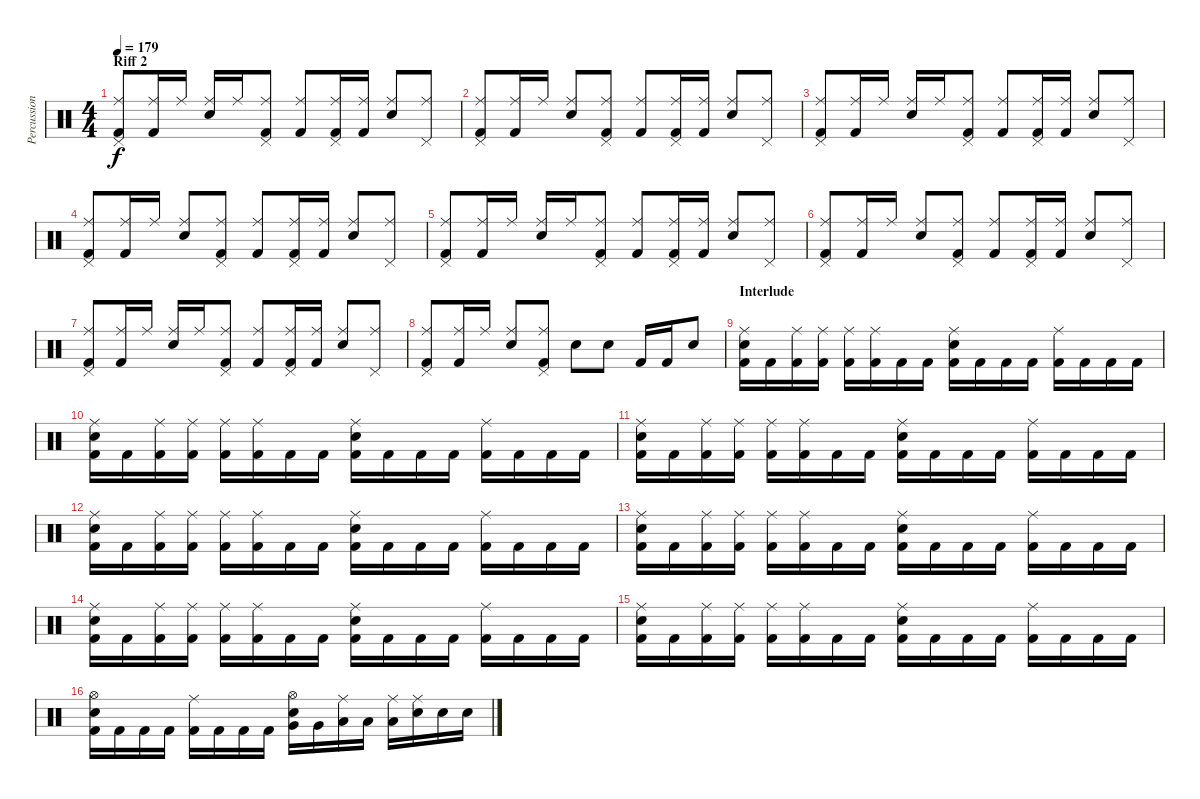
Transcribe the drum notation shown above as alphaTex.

\track ("Percussion" "Percussion") {instrument percussion}
\staff {score}
\articulation defaults
\ts (4 4)
\section ("" "Riff 2")
\tempo 179
\clef neutral
\ks c
("Pedal Hi-Hat (hit)" "Ride (middle)" "Kick (hit) 2").8{dy f} ("Ride (middle)" "Kick (hit) 2").16 "Ride (middle)".16 ("Ride (middle)" "Electric Snare (hit)").16 "Ride (middle)".16 ("Pedal Hi-Hat (hit)" "Ride (middle)" "Kick (hit) 2").8 ("Ride (middle)" "Kick (hit) 2").8 ("Pedal Hi-Hat (hit)" "Ride (middle)" "Kick (hit) 2").16 ("Ride (middle)" "Kick (hit) 2").16 ("Ride (middle)" "Electric Snare (hit)").8 ("Pedal Hi-Hat (hit)" "Ride (middle)").8 |
("Pedal Hi-Hat (hit)" "Ride (middle)" "Kick (hit) 2").8 ("Ride (middle)" "Kick (hit) 2").16 "Ride (middle)".16 ("Ride (middle)" "Electric Snare (hit)").8 ("Pedal Hi-Hat (hit)" "Ride (middle)" "Kick (hit) 2").8 ("Ride (middle)" "Kick (hit) 2").8 ("Pedal Hi-Hat (hit)" "Ride (middle)" "Kick (hit) 2").16 ("Ride (middle)" "Kick (hit) 2").16 ("Ride (middle)" "Electric Snare (hit)").8 ("Pedal Hi-Hat (hit)" "Ride (middle)").8 |
("Pedal Hi-Hat (hit)" "Ride (middle)" "Kick (hit) 2").8 ("Ride (middle)" "Kick (hit) 2").16 "Ride (middle)".16 ("Ride (middle)" "Electric Snare (hit)").16 "Ride (middle)".16 ("Pedal Hi-Hat (hit)" "Ride (middle)" "Kick (hit) 2").8 ("Ride (middle)" "Kick (hit) 2").8 ("Pedal Hi-Hat (hit)" "Ride (middle)" "Kick (hit) 2").16 ("Ride (middle)" "Kick (hit) 2").16 ("Ride (middle)" "Electric Snare (hit)").8 ("Pedal Hi-Hat (hit)" "Ride (middle)").8 |
("Pedal Hi-Hat (hit)" "Ride (middle)" "Kick (hit) 2").8 ("Ride (middle)" "Kick (hit) 2").16 "Ride (middle)".16 ("Ride (middle)" "Electric Snare (hit)").8 ("Pedal Hi-Hat (hit)" "Ride (middle)" "Kick (hit) 2").8 ("Ride (middle)" "Kick (hit) 2").8 ("Pedal Hi-Hat (hit)" "Ride (middle)" "Kick (hit) 2").16 ("Ride (middle)" "Kick (hit) 2").16 ("Ride (middle)" "Electric Snare (hit)").8 ("Pedal Hi-Hat (hit)" "Ride (middle)").8 |
("Pedal Hi-Hat (hit)" "Ride (middle)" "Kick (hit) 2").8 ("Ride (middle)" "Kick (hit) 2").16 "Ride (middle)".16 ("Ride (middle)" "Electric Snare (hit)").16 "Ride (middle)".16 ("Pedal Hi-Hat (hit)" "Ride (middle)" "Kick (hit) 2").8 ("Ride (middle)" "Kick (hit) 2").8 ("Pedal Hi-Hat (hit)" "Ride (middle)" "Kick (hit) 2").16 ("Ride (middle)" "Kick (hit) 2").16 ("Ride (middle)" "Electric Snare (hit)").8 ("Pedal Hi-Hat (hit)" "Ride (middle)").8 |
("Pedal Hi-Hat (hit)" "Ride (middle)" "Kick (hit) 2").8 ("Ride (middle)" "Kick (hit) 2").16 "Ride (middle)".16 ("Ride (middle)" "Electric Snare (hit)").8 ("Pedal Hi-Hat (hit)" "Ride (middle)" "Kick (hit) 2").8 ("Ride (middle)" "Kick (hit) 2").8 ("Pedal Hi-Hat (hit)" "Ride (middle)" "Kick (hit) 2").16 ("Ride (middle)" "Kick (hit) 2").16 ("Ride (middle)" "Electric Snare (hit)").8 ("Pedal Hi-Hat (hit)" "Ride (middle)").8 |
("Pedal Hi-Hat (hit)" "Ride (middle)" "Kick (hit) 2").8 ("Ride (middle)" "Kick (hit) 2").16 "Ride (middle)".16 ("Ride (middle)" "Electric Snare (hit)").16 "Ride (middle)".16 ("Pedal Hi-Hat (hit)" "Ride (middle)" "Kick (hit) 2").8 ("Ride (middle)" "Kick (hit) 2").8 ("Pedal Hi-Hat (hit)" "Ride (middle)" "Kick (hit) 2").16 ("Ride (middle)" "Kick (hit) 2").16 ("Ride (middle)" "Electric Snare (hit)").8 ("Pedal Hi-Hat (hit)" "Ride (middle)").8 |
("Pedal Hi-Hat (hit)" "Ride (middle)" "Kick (hit) 2").8 ("Ride (middle)" "Kick (hit) 2").16 "Ride (middle)".16 ("Ride (middle)" "Electric Snare (hit)").8 ("Pedal Hi-Hat (hit)" "Ride (middle)" "Kick (hit) 2").8 "Electric Snare (hit)".8 "Electric Snare (hit)".8 "Kick (hit) 2".16 "Kick (hit) 2".16 "Electric Snare (hit)".8 |
\section ("" "Interlude")
("Electric Snare (hit)" "Ride (middle)" "Kick (hit) 2").16 "Kick (hit) 2".16 ("Ride (middle)" "Kick (hit) 2").16 ("Ride (middle)" "Kick (hit) 2").16 ("Ride (middle)" "Kick (hit) 2").16 ("Ride (middle)" "Kick (hit) 2").16 "Kick (hit) 2".16 "Kick (hit) 2".16 ("Electric Snare (hit)" "Ride (middle)" "Kick (hit) 2").16 "Kick (hit) 2".16 "Kick (hit) 2".16 "Kick (hit) 2".16 ("Ride (middle)" "Kick (hit) 2").16 "Kick (hit) 2".16 "Kick (hit) 2".16 "Kick (hit) 2".16 |
("Electric Snare (hit)" "Ride (middle)" "Kick (hit) 2").16 "Kick (hit) 2".16 ("Ride (middle)" "Kick (hit) 2").16 ("Ride (middle)" "Kick (hit) 2").16 ("Ride (middle)" "Kick (hit) 2").16 ("Ride (middle)" "Kick (hit) 2").16 "Kick (hit) 2".16 "Kick (hit) 2".16 ("Electric Snare (hit)" "Ride (middle)" "Kick (hit) 2").16 "Kick (hit) 2".16 "Kick (hit) 2".16 "Kick (hit) 2".16 ("Ride (middle)" "Kick (hit) 2").16 "Kick (hit) 2".16 "Kick (hit) 2".16 "Kick (hit) 2".16 |
("Electric Snare (hit)" "Ride (middle)" "Kick (hit) 2").16 "Kick (hit) 2".16 ("Ride (middle)" "Kick (hit) 2").16 ("Ride (middle)" "Kick (hit) 2").16 ("Ride (middle)" "Kick (hit) 2").16 ("Ride (middle)" "Kick (hit) 2").16 "Kick (hit) 2".16 "Kick (hit) 2".16 ("Electric Snare (hit)" "Ride (middle)" "Kick (hit) 2").16 "Kick (hit) 2".16 "Kick (hit) 2".16 "Kick (hit) 2".16 ("Ride (middle)" "Kick (hit) 2").16 "Kick (hit) 2".16 "Kick (hit) 2".16 "Kick (hit) 2".16 |
("Electric Snare (hit)" "Ride (middle)" "Kick (hit) 2").16 "Kick (hit) 2".16 ("Ride (middle)" "Kick (hit) 2").16 ("Ride (middle)" "Kick (hit) 2").16 ("Ride (middle)" "Kick (hit) 2").16 ("Ride (middle)" "Kick (hit) 2").16 "Kick (hit) 2".16 "Kick (hit) 2".16 ("Electric Snare (hit)" "Ride (middle)" "Kick (hit) 2").16 "Kick (hit) 2".16 "Kick (hit) 2".16 "Kick (hit) 2".16 ("Ride (middle)" "Kick (hit) 2").16 "Kick (hit) 2".16 "Kick (hit) 2".16 "Kick (hit) 2".16 |
("Electric Snare (hit)" "Ride (middle)" "Kick (hit) 2").16 "Kick (hit) 2".16 ("Ride (middle)" "Kick (hit) 2").16 ("Ride (middle)" "Kick (hit) 2").16 ("Ride (middle)" "Kick (hit) 2").16 ("Ride (middle)" "Kick (hit) 2").16 "Kick (hit) 2".16 "Kick (hit) 2".16 ("Electric Snare (hit)" "Ride (middle)" "Kick (hit) 2").16 "Kick (hit) 2".16 "Kick (hit) 2".16 "Kick (hit) 2".16 ("Ride (middle)" "Kick (hit) 2").16 "Kick (hit) 2".16 "Kick (hit) 2".16 "Kick (hit) 2".16 |
("Electric Snare (hit)" "Ride (middle)" "Kick (hit) 2").16 "Kick (hit) 2".16 ("Ride (middle)" "Kick (hit) 2").16 ("Ride (middle)" "Kick (hit) 2").16 ("Ride (middle)" "Kick (hit) 2").16 ("Ride (middle)" "Kick (hit) 2").16 "Kick (hit) 2".16 "Kick (hit) 2".16 ("Electric Snare (hit)" "Ride (middle)" "Kick (hit) 2").16 "Kick (hit) 2".16 "Kick (hit) 2".16 "Kick (hit) 2".16 ("Ride (middle)" "Kick (hit) 2").16 "Kick (hit) 2".16 "Kick (hit) 2".16 "Kick (hit) 2".16 |
("Electric Snare (hit)" "Ride (middle)" "Kick (hit) 2").16 "Kick (hit) 2".16 ("Ride (middle)" "Kick (hit) 2").16 ("Ride (middle)" "Kick (hit) 2").16 ("Ride (middle)" "Kick (hit) 2").16 ("Ride (middle)" "Kick (hit) 2").16 "Kick (hit) 2".16 "Kick (hit) 2".16 ("Electric Snare (hit)" "Ride (middle)" "Kick (hit) 2").16 "Kick (hit) 2".16 "Kick (hit) 2".16 "Kick (hit) 2".16 ("Ride (middle)" "Kick (hit) 2").16 "Kick (hit) 2".16 "Kick (hit) 2".16 "Kick (hit) 2".16 |
("Electric Snare (hit)" "Hi-Hat (open)" "Kick (hit) 2").16 "Kick (hit) 2".16 "Kick (hit) 2".16 "Kick (hit) 2".16 ("Ride (middle)" "Kick (hit) 2").16 "Kick (hit) 2".16 "Kick (hit) 2".16 "Kick (hit) 2".16 ("Electric Snare (hit)" "Hi-Hat (open)" "Very Low Tom (hit)").16 "Very Low Tom (hit)".16 ("Ride (middle)" "Low Floor Tom (hit)").16 "Low Floor Tom (hit)".16 ("Ride (middle)" "Low Floor Tom (hit)").16 ("Ride (middle)" "Electric Snare (hit)").16 "Electric Snare (hit)".16 "Electric Snare (hit)".16
